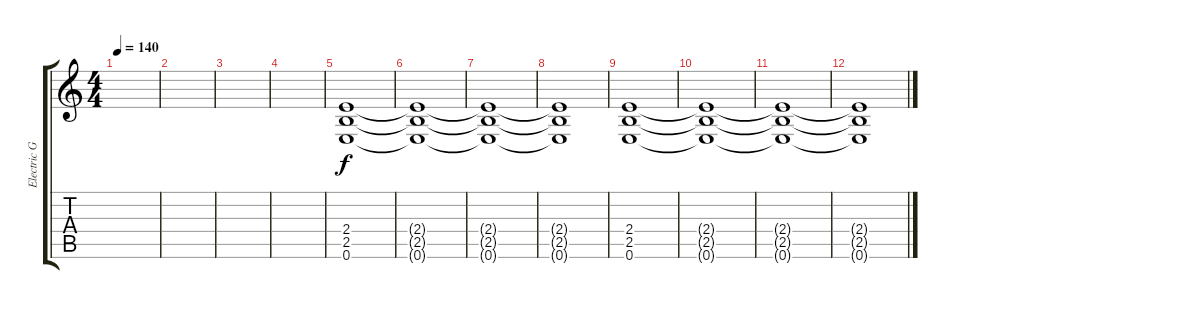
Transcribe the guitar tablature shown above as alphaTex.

\track ("Electric Guitar 2" "Electric G") {instrument distortionguitar}
\staff {score tabs}
\tuning (E4 B3 G3 D3 A2 E2) {hide}
\ts (4 4)
\tempo 140
\clef g2
\ks c
|
|
|
|
(2.4 2.5 0.6).1 |
(2.4{t} 2.5{t} 0.6{t}).1 |
(2.4{t} 2.5{t} 0.6{t}).1 |
(2.4{t} 2.5{t} 0.6{t}).1 |
(2.4 2.5 0.6).1 |
(2.4{t} 2.5{t} 0.6{t}).1 |
(2.4{t} 2.5{t} 0.6{t}).1 |
(2.4{t} 2.5{t} 0.6{t}).1
